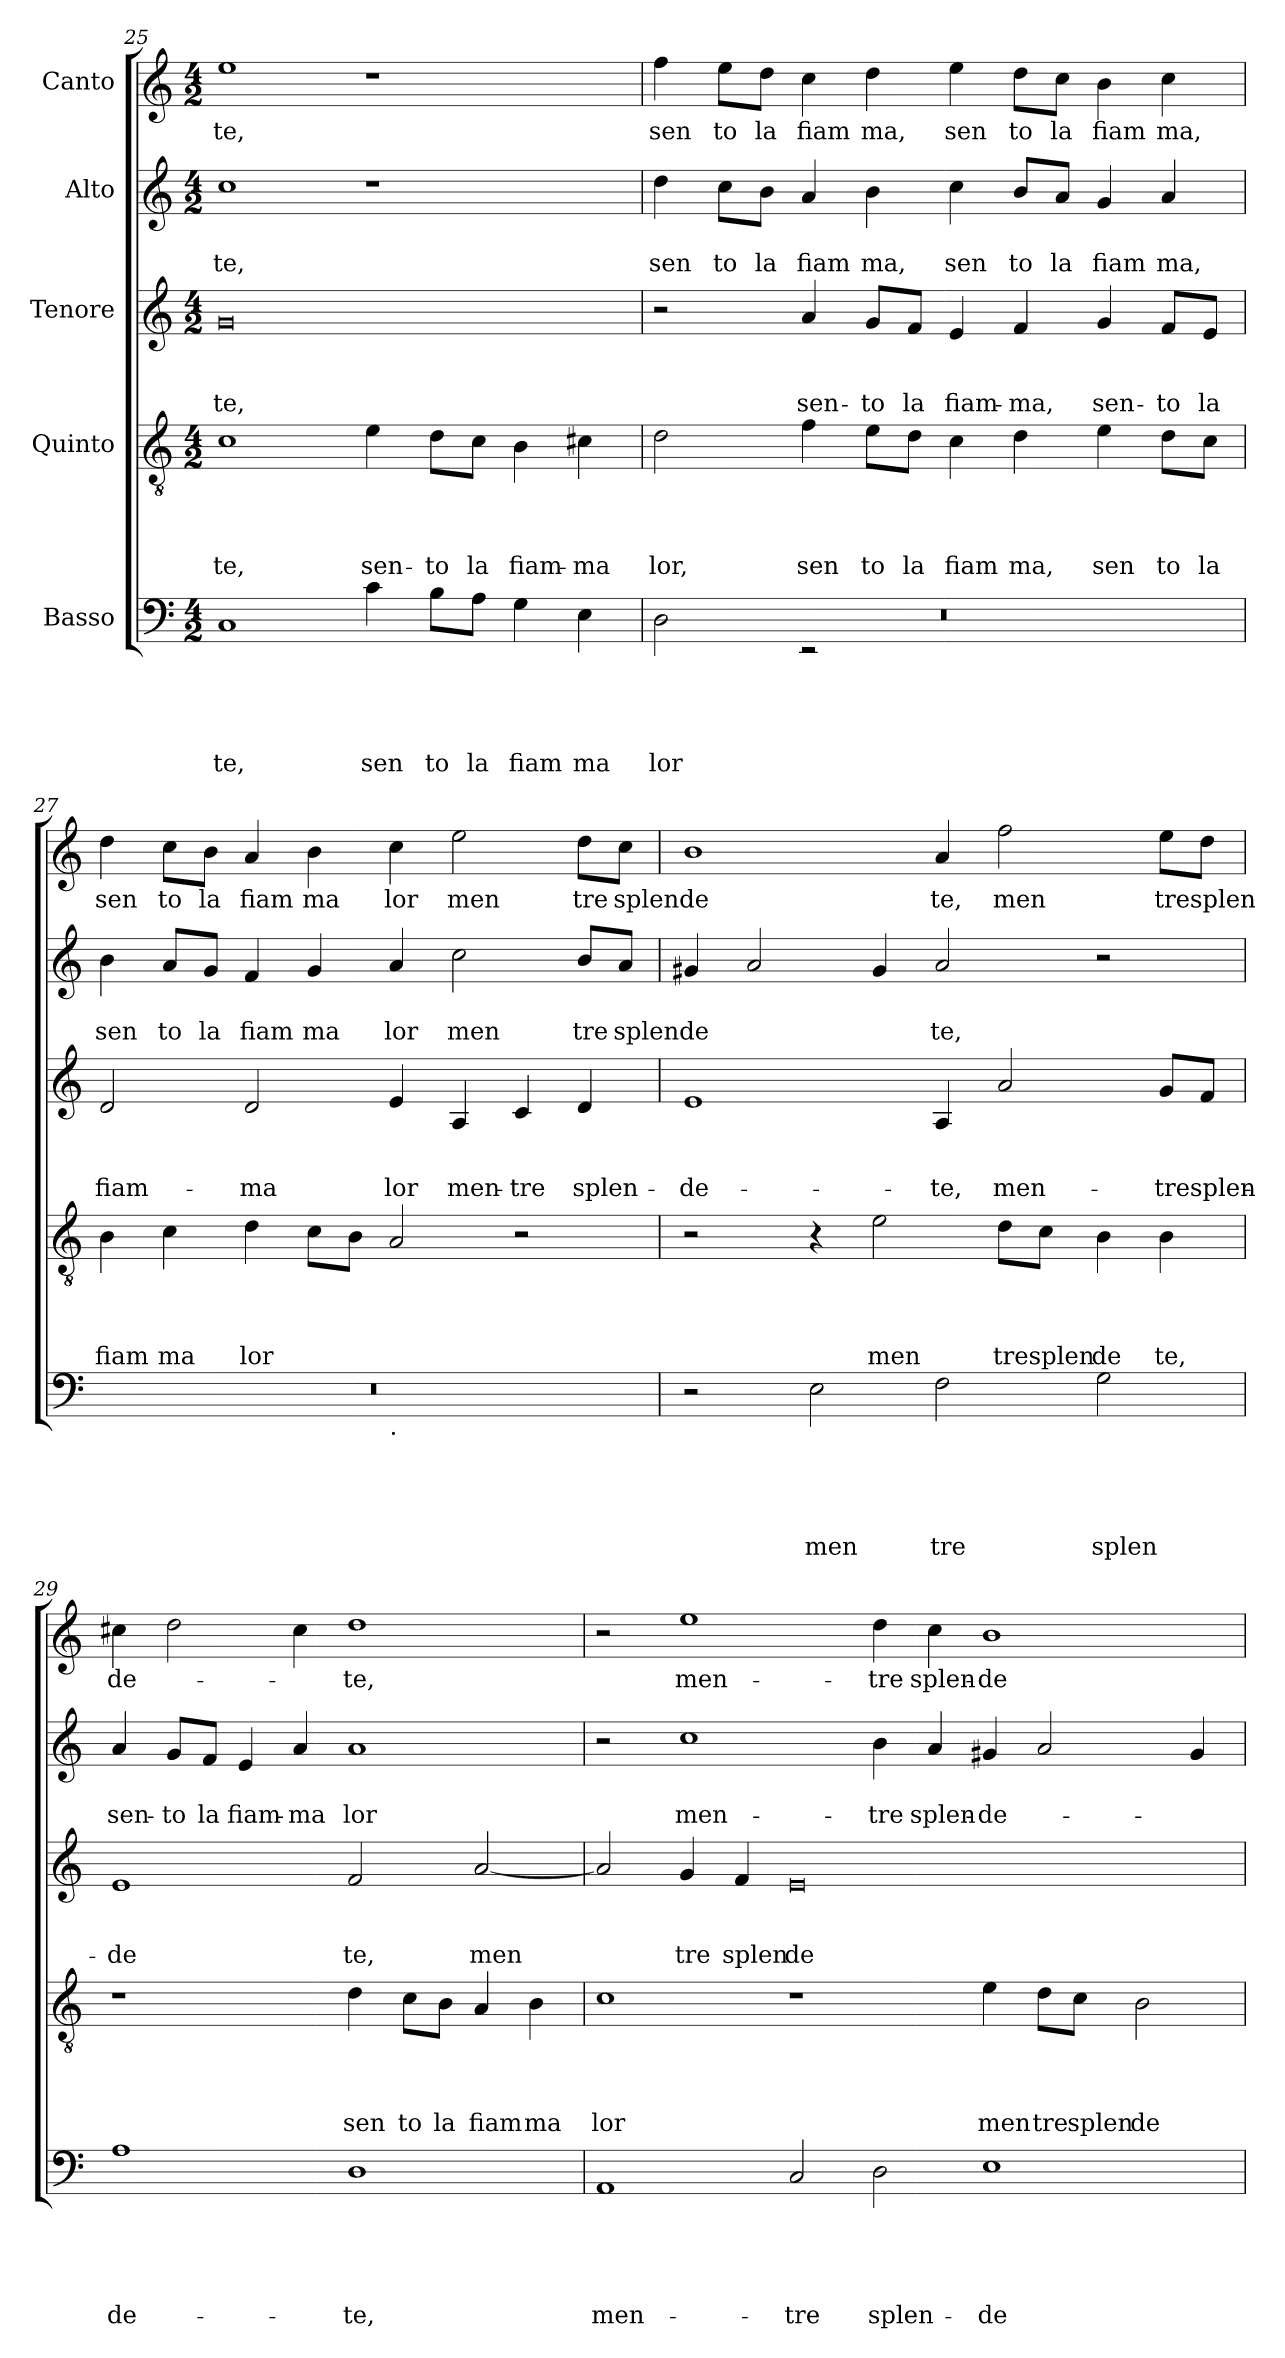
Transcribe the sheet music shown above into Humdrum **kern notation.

**kern	**text	**text	**text	**text	**text	**kern	**text	**text	**text	**text	**kern	**text	**text	**text	**kern	**text	**text	**kern	**text
*part5	*part5	*part5	*part5	*part5	*part5	*part4	*part4	*part4	*part4	*part4	*part3	*part3	*part3	*part3	*part2	*part2	*part2	*part1	*part1
*staff5	*staff5	*staff5	*staff5	*staff5	*staff5	*staff4	*staff4	*staff4	*staff4	*staff4	*staff3	*staff3	*staff3	*staff3	*staff2	*staff2	*staff2	*staff1	*staff1
*I"Basso	*	*	*	*	*	*I"Quinto	*	*	*	*	*I"Tenore	*	*	*	*I"Alto	*	*	*I"Canto	*
*clefF4	*	*	*	*	*	*clefGv2	*	*	*	*	*clefG2	*	*	*	*clefG2	*	*	*clefG2	*
*k[]	*	*	*	*	*	*k[]	*	*	*	*	*k[]	*	*	*	*k[]	*	*	*k[]	*
*C:	*	*	*	*	*	*C:	*	*	*	*	*C:	*	*	*	*C:	*	*	*C:	*
*M4/2	*	*	*	*	*	*M4/2	*	*	*	*	*M4/2	*	*	*	*M4/2	*	*	*M4/2	*
=25	=25	=25	=25	=25	=25	=25	=25	=25	=25	=25	=25	=25	=25	=25	=25	=25	=25	=25	=25
!	!	!	!	!	!LO:LY:b	!	!	!	!	!LO:LY:b	!	!	!	!LO:LY:b	!	!	!LO:LY:b	!	!LO:LY:b
1C	.	.	.	.	te,	1c	.	.	.	-te,	0g	.	.	te,	1cc	.	-te,	1ee	te,
!	!	!	!	!	!LO:LY:b	!	!	!	!	!LO:LY:b	!	!	!	!	!	!	!	!	!
4c\	.	.	.	.	sen	4e\	.	.	.	sen-	.	.	.	.	1r	.	.	1r	.
!	!	!	!	!	!LO:LY:b	!	!	!	!	!LO:LY:b	!	!	!	!	!	!	!	!	!
8B\L	.	.	.	.	to	8d\L	.	.	.	-to	.	.	.	.	.	.	.	.	.
!	!	!	!	!	!LO:LY:b	!	!	!	!	!LO:LY:b	!	!	!	!	!	!	!	!	!
8A\J	.	.	.	.	la	8c\J	.	.	.	la	.	.	.	.	.	.	.	.	.
!	!	!	!	!	!LO:LY:b	!	!	!	!	!LO:LY:b	!	!	!	!	!	!	!	!	!
4G\	.	.	.	.	fiam	4B\	.	.	.	fiam-	.	.	.	.	.	.	.	.	.
!	!	!	!	!	!LO:LY:b	!	!	!	!	!LO:LY:b	!	!	!	!	!	!	!	!	!
4E\	.	.	.	.	ma	4c#X\	.	.	.	-ma	.	.	.	.	.	.	.	.	.
!!LO:LB:g=z
=26	=26	=26	=26	=26	=26	=26	=26	=26	=26	=26	=26	=26	=26	=26	=26	=26	=26	=26	=26
*^	*	*	*	*	*	*	*	*	*	*	*	*	*	*	*	*	*	*	*
*	*^	*	*	*	*	*	*	*	*	*	*	*	*	*	*	*	*	*	*	*
!	!	!LO:N:vis=1	!	!	!	!	!LO:LY:b	!	!	!	!	!LO:LY:b	!	!	!	!	!	!	!LO:LY:b	!	!LO:LY:b
2D\	2ryy	0r	.	.	.	.	lor	2d\	.	.	.	lor,	2r	.	.	.	4dd\	.	sen	4ff\	sen
!	!	!	!	!	!	!	!	!	!	!	!	!	!	!	!	!	!	!	!LO:LY:b	!	!LO:LY:b
.	.	.	.	.	.	.	.	.	.	.	.	.	.	.	.	.	8cc\L	.	to	8ee\L	to
!	!	!	!	!	!	!	!	!	!	!	!	!	!	!	!	!	!	!	!LO:LY:b	!	!LO:LY:b
.	.	.	.	.	.	.	.	.	.	.	.	.	.	.	.	.	8b\J	.	la	8dd\J	la
!	!	!	!	!	!	!	!	!	!	!	!	!LO:LY:b	!	!	!	!LO:LY:b	!	!	!LO:LY:b	!	!LO:LY:b
2ryy	2rEE	.	.	.	.	.	.	4f\	.	.	.	sen	4a/	.	.	sen-	4a/	.	fiam	4cc\	fiam
!	!	!	!	!	!	!	!	!	!	!	!	!LO:LY:b	!	!	!	!LO:LY:b	!	!	!LO:LY:b	!	!LO:LY:b
.	.	.	.	.	.	.	.	8e\L	.	.	.	to	8g/L	.	.	-to	4b\	.	ma,	4dd\	ma,
!	!	!	!	!	!	!	!	!	!	!	!	!LO:LY:b	!	!	!	!LO:LY:b	!	!	!	!	!
.	.	.	.	.	.	.	.	8d\J	.	.	.	la	8f/J	.	.	la	.	.	.	.	.
!	!	!	!	!	!	!	!	!	!	!	!	!LO:LY:b	!	!	!	!LO:LY:b	!	!	!LO:LY:b	!	!LO:LY:b
1ryy	1ryy	.	.	.	.	.	.	4c\	.	.	.	fiam	4e/	.	.	fiam-	4cc\	.	sen	4ee\	sen
!	!	!	!	!	!	!	!	!	!	!	!	!LO:LY:b	!	!	!	!LO:LY:b	!	!	!LO:LY:b	!	!LO:LY:b
.	.	.	.	.	.	.	.	4d\	.	.	.	ma,	4f/	.	.	-ma,	8b/L	.	to	8dd\L	to
!	!	!	!	!	!	!	!	!	!	!	!	!	!	!	!	!	!	!	!LO:LY:b	!	!LO:LY:b
.	.	.	.	.	.	.	.	.	.	.	.	.	.	.	.	.	8a/J	.	la	8cc\J	la
!	!	!	!	!	!	!	!	!	!	!	!	!LO:LY:b	!	!	!	!LO:LY:b	!	!	!LO:LY:b	!	!LO:LY:b
.	.	.	.	.	.	.	.	4e\	.	.	.	sen	4g/	.	.	sen-	4g/	.	fiam	4b\	fiam
!	!	!	!	!	!	!	!	!	!	!	!	!LO:LY:b	!	!	!	!LO:LY:b	!	!	!LO:LY:b	!	!LO:LY:b
.	.	.	.	.	.	.	.	8d\L	.	.	.	to	8f/L	.	.	-to	4a/	.	ma,	4cc\	ma,
!	!	!	!	!	!	!	!	!	!	!	!	!LO:LY:b	!	!	!	!LO:LY:b	!	!	!	!	!
.	.	.	.	.	.	.	.	8c\J	.	.	.	la	8e/J	.	.	la	.	.	.	.	.
*v	*v	*v	*	*	*	*	*	*	*	*	*	*	*	*	*	*	*	*	*	*	*
=27	=27	=27	=27	=27	=27	=27	=27	=27	=27	=27	=27	=27	=27	=27	=27	=27	=27	=27	=27
!	!	!	!	!	!	!	!	!	!	!LO:LY:b	!	!	!	!LO:LY:b	!	!	!LO:LY:b	!	!LO:LY:b
*^	*	*	*	*	*	*	*	*	*	*	*	*	*	*	*	*	*	*	*
0r	1ryy	.	.	.	.	.	4B\	.	.	.	fiam	2d/	.	.	fiam-	4b\	.	sen	4dd\	sen
!	!	!	!	!	!	!	!	!	!	!	!LO:LY:b	!	!	!	!	!	!	!LO:LY:b	!	!LO:LY:b
.	.	.	.	.	.	.	4c\	.	.	.	ma	.	.	.	.	8a/L	.	to	8cc\L	to
!	!	!	!	!	!	!	!	!	!	!	!	!	!	!	!	!	!	!LO:LY:b	!	!LO:LY:b
.	.	.	.	.	.	.	.	.	.	.	.	.	.	.	.	8g/J	.	la	8b\J	la
!	!	!	!	!	!	!	!	!	!	!	!LO:LY:b	!	!	!	!LO:LY:b	!	!	!LO:LY:b	!	!LO:LY:b
.	.	.	.	.	.	.	4d\	.	.	.	lor	2d/	.	.	-ma	4f/	.	fiam	4a/	fiam
!	!	!	!	!	!	!	!	!	!	!	!	!	!	!	!	!	!	!LO:LY:b	!	!LO:LY:b
.	.	.	.	.	.	.	8c\L	.	.	.	.	.	.	.	.	4g/	.	ma	4b\	ma
.	.	.	.	.	.	.	8B\J	.	.	.	.	.	.	.	.	.	.	.	.	.
!	!LO:TX:b:t=.	!	!	!	!	!	!	!	!	!	!	!	!	!	!	!	!	!	!	!
!	!	!	!	!	!	!	!	!	!	!	!	!	!	!	!LO:LY:b	!	!	!LO:LY:b	!	!LO:LY:b
.	1ryy	.	.	.	.	.	2A/	.	.	.	.	4e/	.	.	lor	4a/	.	lor	4cc\	lor
!	!	!	!	!	!	!	!	!	!	!	!	!	!	!	!LO:LY:b	!	!	!LO:LY:b	!	!LO:LY:b
.	.	.	.	.	.	.	.	.	.	.	.	4A/	.	.	men-	2cc\	.	men	2ee\	men
!	!	!	!	!	!	!	!	!	!	!	!	!	!	!	!LO:LY:b	!	!	!	!	!
.	.	.	.	.	.	.	2r	.	.	.	.	4c/	.	.	-tre	.	.	.	.	.
!	!	!	!	!	!	!	!	!	!	!	!	!	!	!	!LO:LY:b	!	!	!LO:LY:b	!	!LO:LY:b
.	.	.	.	.	.	.	.	.	.	.	.	4d/	.	.	splen-	8b/L	.	tre	8dd\L	tre
!	!	!	!	!	!	!	!	!	!	!	!	!	!	!	!	!	!	!LO:LY:b	!	!LO:LY:b
.	.	.	.	.	.	.	.	.	.	.	.	.	.	.	.	8a/J	.	splen	8cc\J	splen
=28	=28	=28	=28	=28	=28	=28	=28	=28	=28	=28	=28	=28	=28	=28	=28	=28	=28	=28	=28	=28
!	!	!	!	!	!	!	!	!	!	!	!	!	!	!	!LO:LY:b	!	!	!LO:LY:b	!	!LO:LY:b
*v	*v	*	*	*	*	*	*	*	*	*	*	*	*	*	*	*	*	*	*	*
2r	.	.	.	.	.	2r	.	.	.	.	1e	.	.	-de-	4g#X/	.	de	1b	de
.	.	.	.	.	.	.	.	.	.	.	.	.	.	.	2a/	.	.	.	.
!	!	!	!	!	!LO:LY:b	!	!	!	!	!	!	!	!	!	!	!	!	!	!
2E\	.	.	.	.	men	4r	.	.	.	.	.	.	.	.	.	.	.	.	.
!	!	!	!	!	!	!	!	!	!	!LO:LY:b	!	!	!	!	!	!	!	!	!
.	.	.	.	.	.	2e\	.	.	.	men	.	.	.	.	4g#/	.	.	.	.
!	!	!	!	!	!LO:LY:b	!	!	!	!	!	!	!	!	!LO:LY:b	!	!	!LO:LY:b	!	!LO:LY:b
2F\	.	.	.	.	tre	.	.	.	.	.	4A/	.	.	-te,	2a/	.	te,	4a/	te,
!	!	!	!	!	!	!	!	!	!	!LO:LY:b	!	!	!	!LO:LY:b	!	!	!	!	!LO:LY:b
.	.	.	.	.	.	8d\L	.	.	.	tre	2a/	.	.	men-	.	.	.	2ff\	men
!	!	!	!	!	!	!	!	!	!	!LO:LY:b	!	!	!	!	!	!	!	!	!
.	.	.	.	.	.	8c\J	.	.	.	splen	.	.	.	.	.	.	.	.	.
!	!	!	!	!	!LO:LY:b	!	!	!	!	!LO:LY:b	!	!	!	!	!	!	!	!	!
2G\	.	.	.	.	splen	4B\	.	.	.	de	.	.	.	.	2r	.	.	.	.
!	!	!	!	!	!	!	!	!	!	!LO:LY:b	!	!	!	!LO:LY:b	!	!	!	!	!LO:LY:b
.	.	.	.	.	.	4B\	.	.	.	te,	8g/L	.	.	-tre	.	.	.	8ee\L	tre
!	!	!	!	!	!	!	!	!	!	!	!	!	!	!LO:LY:b	!	!	!	!	!LO:LY:b
.	.	.	.	.	.	.	.	.	.	.	8f/J	.	.	splen-	.	.	.	8dd\J	splen
!!LO:PB:g=z
=29	=29	=29	=29	=29	=29	=29	=29	=29	=29	=29	=29	=29	=29	=29	=29	=29	=29	=29	=29
!	!	!	!	!	!LO:LY:b	!	!	!	!	!	!	!	!	!LO:LY:b	!	!	!LO:LY:b	!	!LO:LY:b
1A	.	.	.	.	de-	1r	.	.	.	.	1e	.	.	-de	4a/	.	sen-	4cc#X\	de-
!	!	!	!	!	!	!	!	!	!	!	!	!	!	!	!	!	!LO:LY:b	!	!
.	.	.	.	.	.	.	.	.	.	.	.	.	.	.	8g/L	.	-to	2dd\	.
!	!	!	!	!	!	!	!	!	!	!	!	!	!	!	!	!	!LO:LY:b	!	!
.	.	.	.	.	.	.	.	.	.	.	.	.	.	.	8f/J	.	la	.	.
!	!	!	!	!	!	!	!	!	!	!	!	!	!	!	!	!	!LO:LY:b	!	!
.	.	.	.	.	.	.	.	.	.	.	.	.	.	.	4e/	.	fiam-	.	.
!	!	!	!	!	!	!	!	!	!	!	!	!	!	!	!	!	!LO:LY:b	!	!
.	.	.	.	.	.	.	.	.	.	.	.	.	.	.	4a/	.	-ma	4cc#\	.
!	!	!	!	!	!LO:LY:b	!	!	!	!	!LO:LY:b	!	!	!	!LO:LY:b	!	!	!LO:LY:b	!	!LO:LY:b
1D	.	.	.	.	-te,	4d\	.	.	.	sen	2f/	.	.	te,	1a	.	lor	1dd	-te,
!	!	!	!	!	!	!	!	!	!	!LO:LY:b	!	!	!	!	!	!	!	!	!
.	.	.	.	.	.	8c\L	.	.	.	to	.	.	.	.	.	.	.	.	.
!	!	!	!	!	!	!	!	!	!	!LO:LY:b	!	!	!	!	!	!	!	!	!
.	.	.	.	.	.	8B\J	.	.	.	la	.	.	.	.	.	.	.	.	.
!	!	!	!	!	!	!	!	!	!	!LO:LY:b	!	!	!	!LO:LY:b	!	!	!	!	!
.	.	.	.	.	.	4A/	.	.	.	fiam	[<2a/	.	.	men	.	.	.	.	.
!	!	!	!	!	!	!	!	!	!	!LO:LY:b	!	!	!	!	!	!	!	!	!
.	.	.	.	.	.	4B\	.	.	.	ma	.	.	.	.	.	.	.	.	.
=30	=30	=30	=30	=30	=30	=30	=30	=30	=30	=30	=30	=30	=30	=30	=30	=30	=30	=30	=30
!	!	!	!	!	!LO:LY:b	!	!	!	!	!LO:LY:b	!	!	!	!	!	!	!	!	!
1AA	.	.	.	.	men-	1c	.	.	.	lor	2a/]	.	.	.	2r	.	.	2r	.
!	!	!	!	!	!	!	!	!	!	!	!	!	!	!LO:LY:b	!	!	!LO:LY:b	!	!LO:LY:b
.	.	.	.	.	.	.	.	.	.	.	4g/	.	.	tre	1cc	.	men-	1ee	men-
!	!	!	!	!	!	!	!	!	!	!	!	!	!	!LO:LY:b	!	!	!	!	!
.	.	.	.	.	.	.	.	.	.	.	4f/	.	.	splen	.	.	.	.	.
!	!	!	!	!	!LO:LY:b	!	!	!	!	!	!	!	!	!LO:LY:b	!	!	!	!	!
2C/	.	.	.	.	-tre	1r	.	.	.	.	0e	.	.	de	.	.	.	.	.
!	!	!	!	!	!LO:LY:b	!	!	!	!	!	!	!	!	!	!	!	!LO:LY:b	!	!LO:LY:b
2D\	.	.	.	.	splen-	.	.	.	.	.	.	.	.	.	4b\	.	-tre	4dd\	-tre
!	!	!	!	!	!	!	!	!	!	!	!	!	!	!	!	!	!LO:LY:b	!	!LO:LY:b
.	.	.	.	.	.	.	.	.	.	.	.	.	.	.	4a/	.	splen-	4cc\	splen-
!	!	!	!	!	!LO:LY:b	!	!	!	!	!LO:LY:b	!	!	!	!	!	!	!LO:LY:b	!	!LO:LY:b
1E	.	.	.	.	-de-	4e\	.	.	.	men	.	.	.	.	4g#X/	.	-de-	1b	-de-
!	!	!	!	!	!	!	!	!	!	!LO:LY:b	!	!	!	!	!	!	!	!	!
.	.	.	.	.	.	8d\L	.	.	.	tre	.	.	.	.	2a/	.	.	.	.
!	!	!	!	!	!	!	!	!	!	!LO:LY:b	!	!	!	!	!	!	!	!	!
.	.	.	.	.	.	8c\J	.	.	.	splen	.	.	.	.	.	.	.	.	.
!	!	!	!	!	!	!	!	!	!	!LO:LY:b	!	!	!	!	!	!	!	!	!
.	.	.	.	.	.	2B\	.	.	.	de	.	.	.	.	.	.	.	.	.
.	.	.	.	.	.	.	.	.	.	.	.	.	.	.	4g#/	.	.	.	.
=	=	=	=	=	=	=	=	=	=	=	=	=	=	=	=	=	=	=	=
*-	*-	*-	*-	*-	*-	*-	*-	*-	*-	*-	*-	*-	*-	*-	*-	*-	*-	*-	*-
